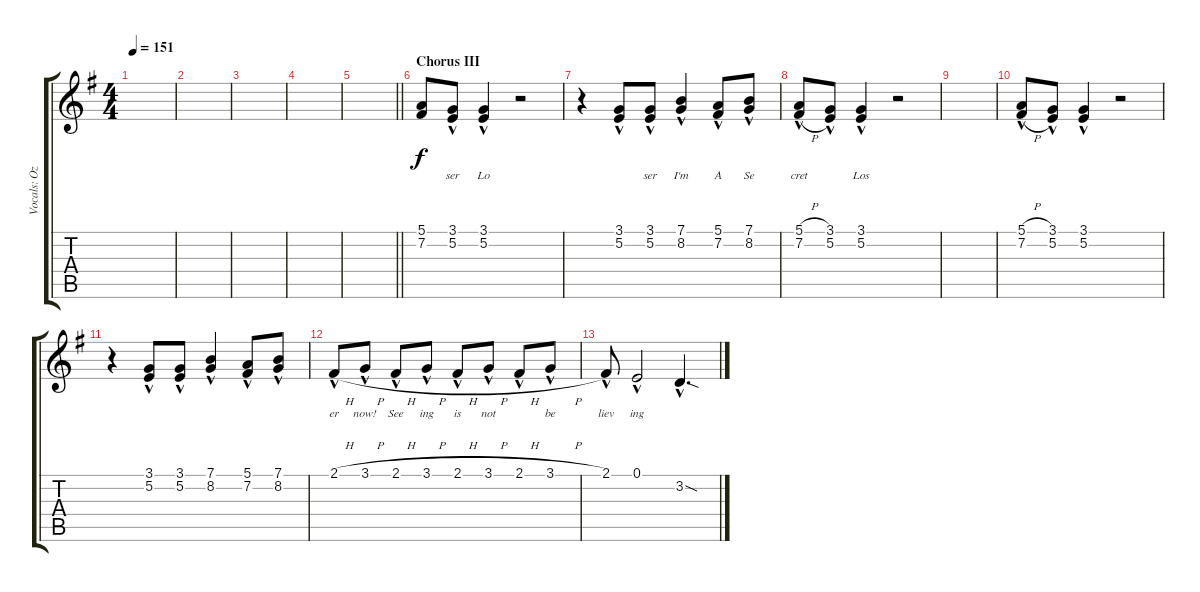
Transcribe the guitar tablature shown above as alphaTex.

\track ("Vocals: Ozzy" "Vocals: Oz") {instrument lead2sawtooth}
\staff {score tabs}
\tuning (E4 B3 G3 D3 A2 E2) {hide}
\ts (4 4)
\tempo 151
\clef g2
\ks g
|
|
|
|
\barLineRight lightlight
|
\section ("" "Chorus III")
(5.1 7.2).8{lyrics (0 "") lyrics (1 "") lyrics (2 "") lyrics (3 "") lyrics (4 "")} (3.1{hac} 5.2{hac}).8{lyrics (0 "ser") lyrics (1 "") lyrics (2 "") lyrics (3 "") lyrics (4 "")} (3.1{hac} 5.2{hac}).4{lyrics (0 "Lo") lyrics (1 "") lyrics (2 "") lyrics (3 "") lyrics (4 "")} r.2 |
r.4 (3.1{hac} 5.2{hac}).8{lyrics (0 "") lyrics (1 "") lyrics (2 "") lyrics (3 "") lyrics (4 "")} (3.1{hac} 5.2{hac}).8{lyrics (0 "ser") lyrics (1 "") lyrics (2 "") lyrics (3 "") lyrics (4 "")} (7.1{hac} 8.2{hac}).4{lyrics (0 "I'm") lyrics (1 "") lyrics (2 "") lyrics (3 "") lyrics (4 "")} (5.1{hac} 7.2{hac}).8{lyrics (0 "A") lyrics (1 "") lyrics (2 "") lyrics (3 "") lyrics (4 "")} (7.1{hac} 8.2{hac}).8{lyrics (0 "Se") lyrics (1 "") lyrics (2 "") lyrics (3 "") lyrics (4 "")} |
(5.1{h hac} 7.2{h hac}).8{lyrics (0 "cret") lyrics (1 "") lyrics (2 "") lyrics (3 "") lyrics (4 "")} (3.1{hac} 5.2{hac}).8{lyrics (0 "") lyrics (1 "") lyrics (2 "") lyrics (3 "") lyrics (4 "")} (3.1{hac} 5.2{hac}).4{lyrics (0 "Los") lyrics (1 "") lyrics (2 "") lyrics (3 "") lyrics (4 "")} r.2 |
|
(5.1{h hac} 7.2{h hac}).8{lyrics (0 "") lyrics (1 "") lyrics (2 "") lyrics (3 "") lyrics (4 "")} (3.1{hac} 5.2{hac}).8{lyrics (0 "") lyrics (1 "") lyrics (2 "") lyrics (3 "") lyrics (4 "")} (3.1{hac} 5.2{hac}).4{lyrics (0 "") lyrics (1 "") lyrics (2 "") lyrics (3 "") lyrics (4 "")} r.2 |
r.4 (3.1{hac} 5.2{hac}).8{lyrics (0 "") lyrics (1 "") lyrics (2 "") lyrics (3 "") lyrics (4 "")} (3.1{hac} 5.2{hac}).8{lyrics (0 "") lyrics (1 "") lyrics (2 "") lyrics (3 "") lyrics (4 "")} (7.1{hac} 8.2{hac}).4{lyrics (0 "") lyrics (1 "") lyrics (2 "") lyrics (3 "") lyrics (4 "")} (5.1{hac} 7.2{hac}).8{lyrics (0 "") lyrics (1 "") lyrics (2 "") lyrics (3 "") lyrics (4 "")} (7.1{hac} 8.2{hac}).8{lyrics (0 "") lyrics (1 "") lyrics (2 "") lyrics (3 "") lyrics (4 "")} |
2.1{h hac}.8{lyrics (0 "er") lyrics (1 "") lyrics (2 "") lyrics (3 "") lyrics (4 "")} 3.1{h hac}.8{lyrics (0 "now!") lyrics (1 "") lyrics (2 "") lyrics (3 "") lyrics (4 "")} 2.1{h hac}.8{lyrics (0 "See") lyrics (1 "") lyrics (2 "") lyrics (3 "") lyrics (4 "")} 3.1{h hac}.8{lyrics (0 "ing") lyrics (1 "") lyrics (2 "") lyrics (3 "") lyrics (4 "")} 2.1{h hac}.8{lyrics (0 "is") lyrics (1 "") lyrics (2 "") lyrics (3 "") lyrics (4 "")} 3.1{h hac}.8{lyrics (0 "not") lyrics (1 "") lyrics (2 "") lyrics (3 "") lyrics (4 "")} 2.1{h hac}.8{lyrics (0 "") lyrics (1 "") lyrics (2 "") lyrics (3 "") lyrics (4 "")} 3.1{h hac}.8{lyrics (0 "be") lyrics (1 "") lyrics (2 "") lyrics (3 "") lyrics (4 "")} |
2.1{hac}.8{lyrics (0 "liev") lyrics (1 "") lyrics (2 "") lyrics (3 "") lyrics (4 "")} 0.1{hac}.2{lyrics (0 "ing") lyrics (1 "") lyrics (2 "") lyrics (3 "") lyrics (4 "")} 3.2{sod hac}.4{d lyrics (0 "") lyrics (1 "") lyrics (2 "") lyrics (3 "") lyrics (4 "")}
